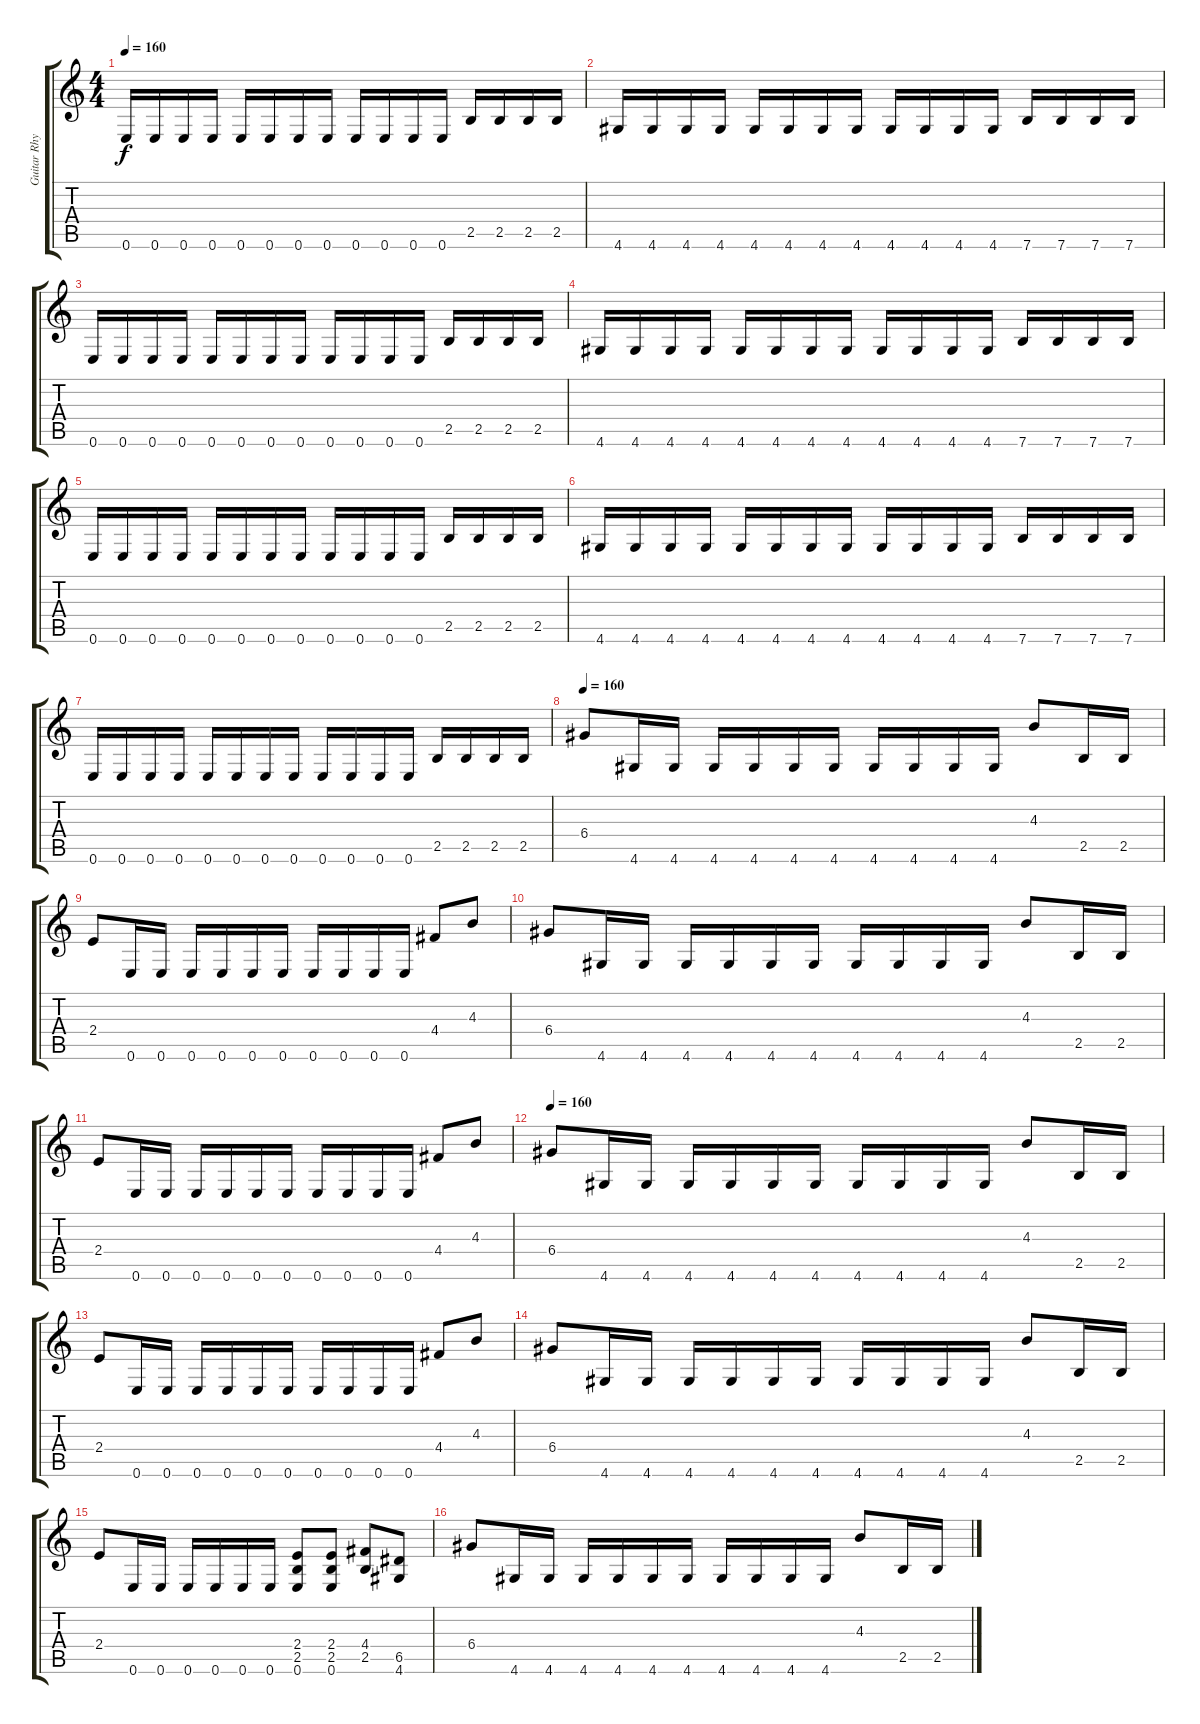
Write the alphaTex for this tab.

\track ("Guitar Rhythm" "Guitar Rhy") {instrument distortionguitar}
\staff {score tabs}
\tuning (E4 B3 G3 D3 A2 E2) {hide}
\ts (4 4)
\tempo 160
\clef g2
\ks c
0.6.16{dy f} 0.6.16 0.6.16 0.6.16 0.6.16 0.6.16 0.6.16 0.6.16 0.6.16 0.6.16 0.6.16 0.6.16 2.5.16 2.5.16 2.5.16 2.5.16 |
4.6.16 4.6.16 4.6.16 4.6.16 4.6.16 4.6.16 4.6.16 4.6.16 4.6.16 4.6.16 4.6.16 4.6.16 7.6.16 7.6.16 7.6.16 7.6.16 |
0.6.16 0.6.16 0.6.16 0.6.16 0.6.16 0.6.16 0.6.16 0.6.16 0.6.16 0.6.16 0.6.16 0.6.16 2.5.16 2.5.16 2.5.16 2.5.16 |
4.6.16 4.6.16 4.6.16 4.6.16 4.6.16 4.6.16 4.6.16 4.6.16 4.6.16 4.6.16 4.6.16 4.6.16 7.6.16 7.6.16 7.6.16 7.6.16 |
0.6.16 0.6.16 0.6.16 0.6.16 0.6.16 0.6.16 0.6.16 0.6.16 0.6.16 0.6.16 0.6.16 0.6.16 2.5.16 2.5.16 2.5.16 2.5.16 |
4.6.16 4.6.16 4.6.16 4.6.16 4.6.16 4.6.16 4.6.16 4.6.16 4.6.16 4.6.16 4.6.16 4.6.16 7.6.16 7.6.16 7.6.16 7.6.16 |
0.6.16 0.6.16 0.6.16 0.6.16 0.6.16 0.6.16 0.6.16 0.6.16 0.6.16 0.6.16 0.6.16 0.6.16 2.5.16 2.5.16 2.5.16 2.5.16 |
\tempo 160
6.4.8 4.6.16 4.6.16 4.6.16 4.6.16 4.6.16 4.6.16 4.6.16 4.6.16 4.6.16 4.6.16 4.3.8 2.5.16 2.5.16 |
2.4.8 0.6.16 0.6.16 0.6.16 0.6.16 0.6.16 0.6.16 0.6.16 0.6.16 0.6.16 0.6.16 4.4.8 4.3.8 |
6.4.8 4.6.16 4.6.16 4.6.16 4.6.16 4.6.16 4.6.16 4.6.16 4.6.16 4.6.16 4.6.16 4.3.8 2.5.16 2.5.16 |
2.4.8 0.6.16 0.6.16 0.6.16 0.6.16 0.6.16 0.6.16 0.6.16 0.6.16 0.6.16 0.6.16 4.4.8 4.3.8 |
\tempo 160
6.4.8 4.6.16 4.6.16 4.6.16 4.6.16 4.6.16 4.6.16 4.6.16 4.6.16 4.6.16 4.6.16 4.3.8 2.5.16 2.5.16 |
2.4.8 0.6.16 0.6.16 0.6.16 0.6.16 0.6.16 0.6.16 0.6.16 0.6.16 0.6.16 0.6.16 4.4.8 4.3.8 |
6.4.8 4.6.16 4.6.16 4.6.16 4.6.16 4.6.16 4.6.16 4.6.16 4.6.16 4.6.16 4.6.16 4.3.8 2.5.16 2.5.16 |
2.4.8 0.6.16 0.6.16 0.6.16 0.6.16 0.6.16 0.6.16 (2.4 2.5 0.6).8 (2.4 2.5 0.6).8 (4.4 2.5).8 (6.5 4.6).8 |
6.4.8 4.6.16 4.6.16 4.6.16 4.6.16 4.6.16 4.6.16 4.6.16 4.6.16 4.6.16 4.6.16 4.3.8 2.5.16 2.5.16
